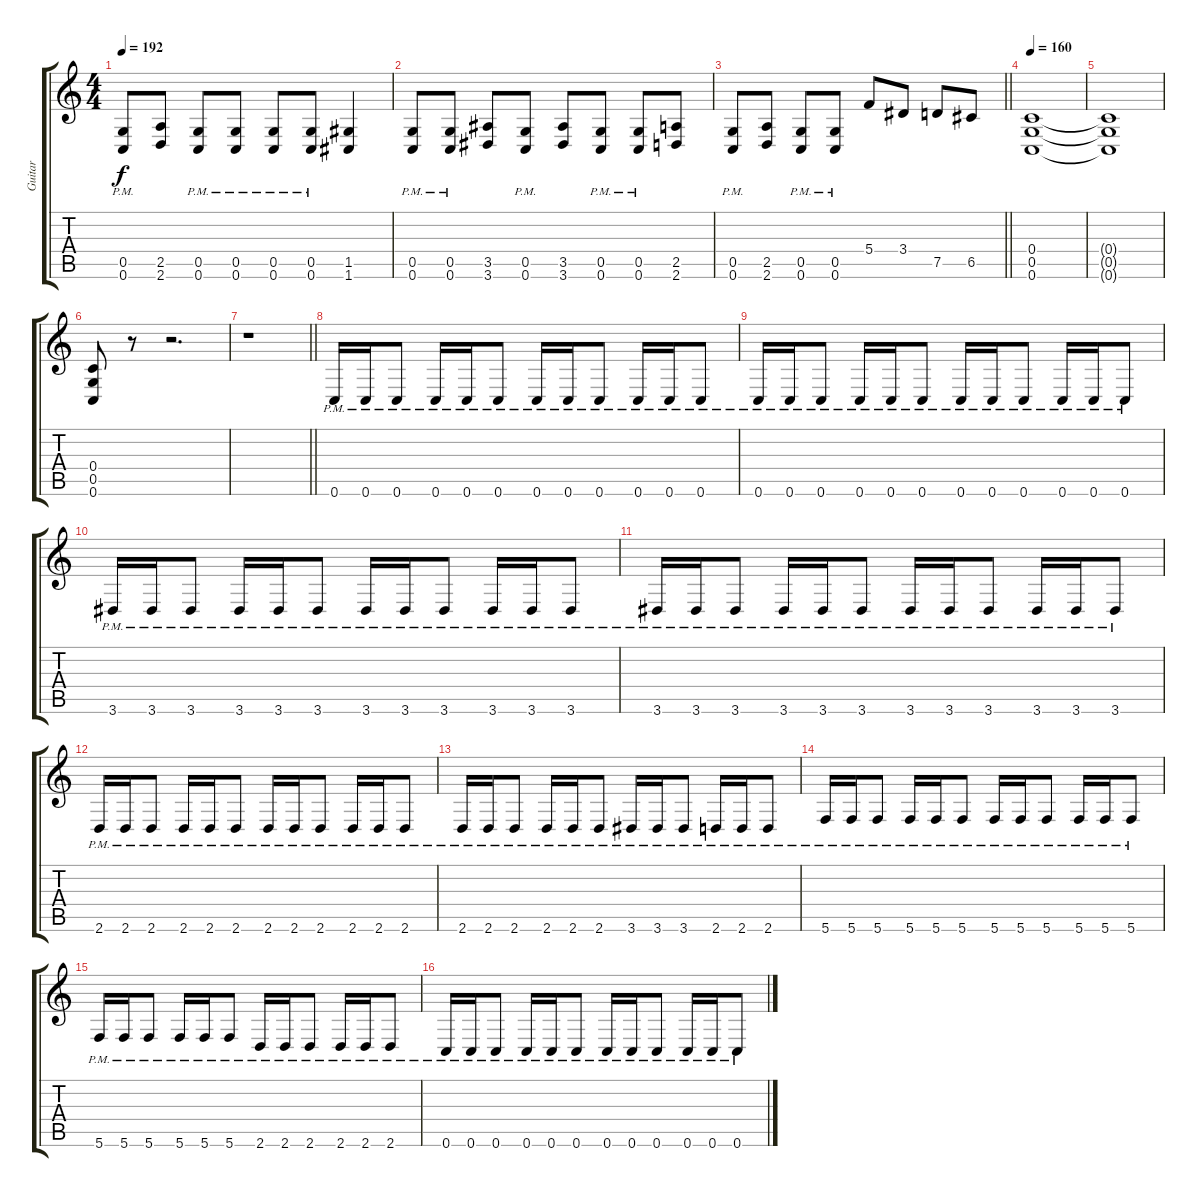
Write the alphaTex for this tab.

\track ("Guitar" "Guitar") {instrument distortionguitar}
\staff {score tabs}
\tuning (D4 A3 F3 C3 G2 C2) {hide}
\ts (4 4)
\tempo 192
\clef g2
\ks c
(0.5{pm} 0.6{pm}).8{dy f} (2.5 2.6).8 (0.5{pm} 0.6{pm}).8 (0.5{pm} 0.6{pm}).8 (0.5{pm} 0.6{pm}).8 (0.5{pm} 0.6{pm}).8 (1.5 1.6).4 |
(0.5{pm} 0.6{pm}).8 (0.5{pm} 0.6{pm}).8 (3.5 3.6).8 (0.5{pm} 0.6{pm}).8 (3.5 3.6).8 (0.5{pm} 0.6{pm}).8 (0.5{pm} 0.6{pm}).8 (2.5 2.6).8 |
\barLineRight lightlight
(0.5{pm} 0.6{pm}).8 (2.5 2.6).8 (0.5{pm} 0.6{pm}).8 (0.5{pm} 0.6{pm}).8 5.4.8 3.4.8 7.5.8 6.5.8 |
\section ("" "")
\tempo 160
(0.4 0.5 0.6).1 |
(0.4{t} 0.5{t} 0.6{t}).1 |
(0.4 0.5 0.6).8 r.8 r.2{d} |
\barLineRight lightlight
r.1 |
\section ("" "")
0.6{pm}.16 0.6{pm}.16 0.6{pm}.8 0.6{pm}.16 0.6{pm}.16 0.6{pm}.8 0.6{pm}.16 0.6{pm}.16 0.6{pm}.8 0.6{pm}.16 0.6{pm}.16 0.6{pm}.8 |
0.6{pm}.16 0.6{pm}.16 0.6{pm}.8 0.6{pm}.16 0.6{pm}.16 0.6{pm}.8 0.6{pm}.16 0.6{pm}.16 0.6{pm}.8 0.6{pm}.16 0.6{pm}.16 0.6{pm}.8 |
3.6{pm}.16 3.6{pm}.16 3.6{pm}.8 3.6{pm}.16 3.6{pm}.16 3.6{pm}.8 3.6{pm}.16 3.6{pm}.16 3.6{pm}.8 3.6{pm}.16 3.6{pm}.16 3.6{pm}.8 |
3.6{pm}.16 3.6{pm}.16 3.6{pm}.8 3.6{pm}.16 3.6{pm}.16 3.6{pm}.8 3.6{pm}.16 3.6{pm}.16 3.6{pm}.8 3.6{pm}.16 3.6{pm}.16 3.6{pm}.8 |
2.6{pm}.16 2.6{pm}.16 2.6{pm}.8 2.6{pm}.16 2.6{pm}.16 2.6{pm}.8 2.6{pm}.16 2.6{pm}.16 2.6{pm}.8 2.6{pm}.16 2.6{pm}.16 2.6{pm}.8 |
2.6{pm}.16 2.6{pm}.16 2.6{pm}.8 2.6{pm}.16 2.6{pm}.16 2.6{pm}.8 3.6{pm}.16 3.6{pm}.16 3.6{pm}.8 2.6{pm}.16 2.6{pm}.16 2.6{pm}.8 |
5.6{pm}.16 5.6{pm}.16 5.6{pm}.8 5.6{pm}.16 5.6{pm}.16 5.6{pm}.8 5.6{pm}.16 5.6{pm}.16 5.6{pm}.8 5.6{pm}.16 5.6{pm}.16 5.6{pm}.8 |
5.6{pm}.16 5.6{pm}.16 5.6{pm}.8 5.6{pm}.16 5.6{pm}.16 5.6{pm}.8 2.6{pm}.16 2.6{pm}.16 2.6{pm}.8 2.6{pm}.16 2.6{pm}.16 2.6{pm}.8 |
0.6{pm}.16 0.6{pm}.16 0.6{pm}.8 0.6{pm}.16 0.6{pm}.16 0.6{pm}.8 0.6{pm}.16 0.6{pm}.16 0.6{pm}.8 0.6{pm}.16 0.6{pm}.16 0.6{pm}.8
